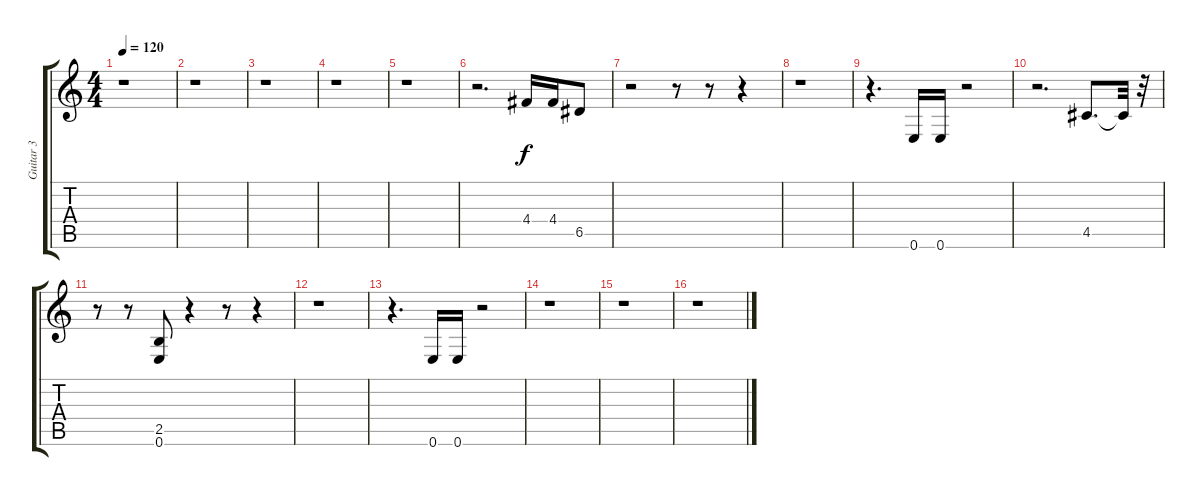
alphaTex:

\track ("Guitar 3" "Guitar 3") {instrument electricguitarmuted}
\staff {score tabs}
\tuning (E4 B3 G3 D3 A2 E2) {hide}
\ts (4 4)
\tempo 120
\clef g2
\ks c
r.1{dy f} |
r.1 |
r.1 |
r.1 |
r.1 |
r.2{d} 4.4.16 4.4.16 6.5.8 |
r.2 r.8 r.8 r.4 |
r.1 |
r.4{d} 0.6.16 0.6.16 r.2 |
r.2{d} 4.5.8{d} 4.5{t}.32 r.32 |
r.8 r.8 (2.5 0.6).8 r.4 r.8 r.4 |
r.1 |
r.4{d} 0.6.16 0.6.16 r.2 |
r.1 |
r.1 |
r.1
